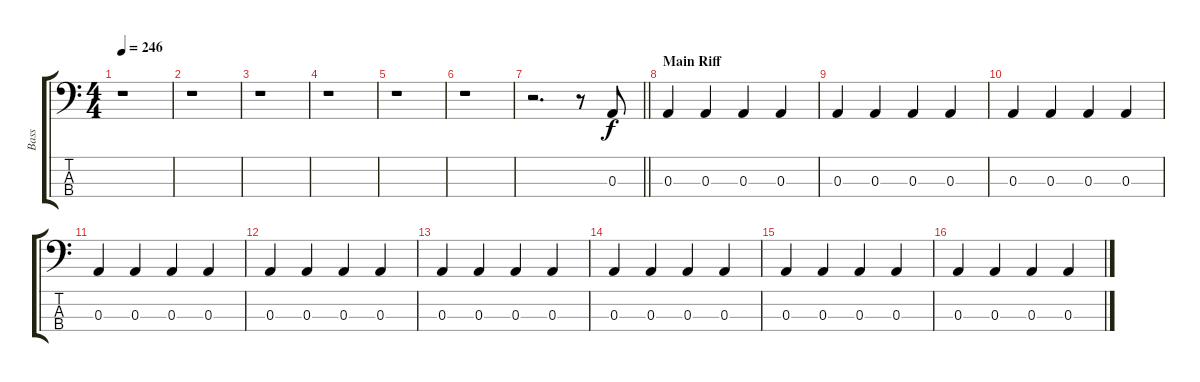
\track ("Bass" "Bass") {instrument electricbassfinger}
\staff {score tabs}
\tuning (G2 D2 A1 D1) {hide}
\ts (4 4)
\tempo 246
\clef f4
\ks c
r.1{dy f} |
r.1 |
r.1 |
r.1 |
r.1 |
r.1 |
\barLineRight lightlight
r.2{d} r.8 0.3.8 |
\section ("" "Main Riff")
0.3.4 0.3.4 0.3.4 0.3.4 |
0.3.4 0.3.4 0.3.4 0.3.4 |
0.3.4 0.3.4 0.3.4 0.3.4 |
0.3.4 0.3.4 0.3.4 0.3.4 |
0.3.4 0.3.4 0.3.4 0.3.4 |
0.3.4 0.3.4 0.3.4 0.3.4 |
0.3.4 0.3.4 0.3.4 0.3.4 |
0.3.4 0.3.4 0.3.4 0.3.4 |
0.3.4 0.3.4 0.3.4 0.3.4
